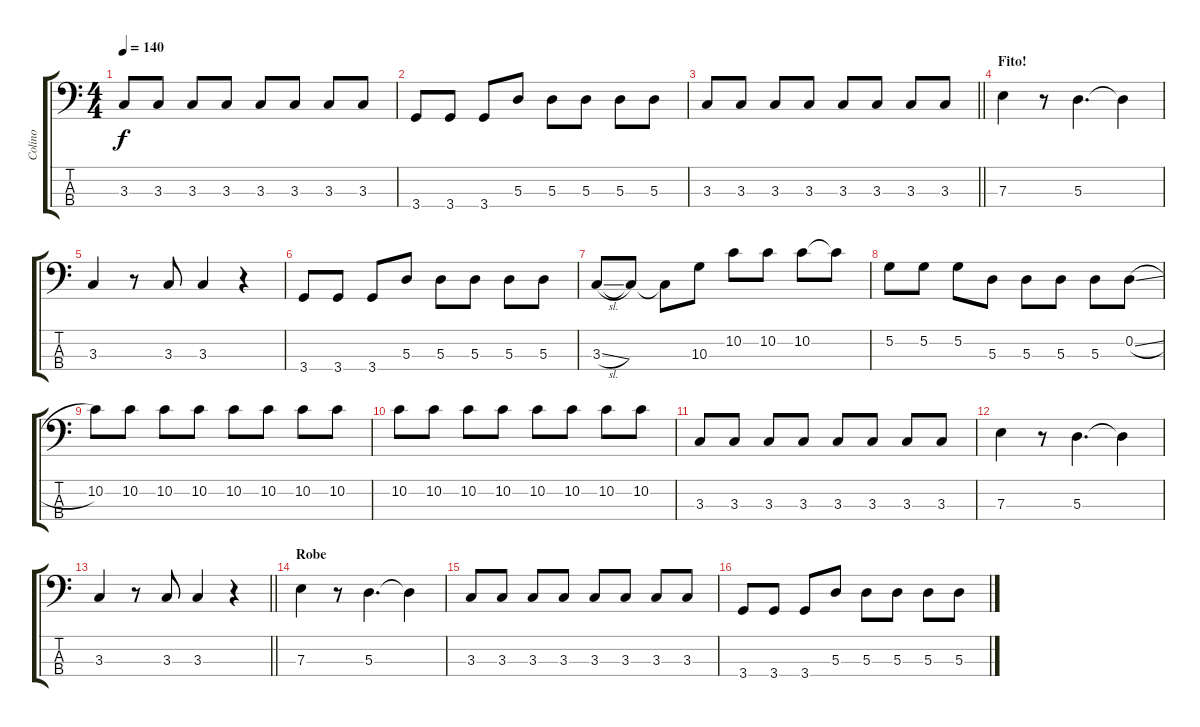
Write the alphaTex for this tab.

\track ("Colino" "Colino") {instrument electricbassfinger}
\staff {score tabs}
\tuning (G2 D2 A1 E1) {hide}
\ts (4 4)
\tempo 140
\clef f4
\ks c
3.3.8{dy f} 3.3.8 3.3.8 3.3.8 3.3.8 3.3.8 3.3.8 3.3.8 |
3.4.8 3.4.8 3.4.8 5.3.8 5.3.8 5.3.8 5.3.8 5.3.8 |
\barLineRight lightlight
3.3.8 3.3.8 3.3.8 3.3.8 3.3.8 3.3.8 3.3.8 3.3.8 |
\section ("" "Fito!")
7.3.4 r.8 5.3.4{d} 5.3{t}.4 |
3.3.4 r.8 3.3.8 3.3.4 r.4 |
3.4.8 3.4.8 3.4.8 5.3.8 5.3.8 5.3.8 5.3.8 5.3.8 |
3.3{sl}.8 3.3{t}.8 3.3{t}.8 10.3.8 10.2.8 10.2.8 10.2.8 10.2{t}.8 |
5.2.8 5.2.8 5.2.8 5.3.8 5.3.8 5.3.8 5.3.8 0.2{sl}.8 |
10.2.8 10.2.8 10.2.8 10.2.8 10.2.8 10.2.8 10.2.8 10.2.8 |
10.2.8 10.2.8 10.2.8 10.2.8 10.2.8 10.2.8 10.2.8 10.2.8 |
3.3.8 3.3.8 3.3.8 3.3.8 3.3.8 3.3.8 3.3.8 3.3.8 |
7.3.4 r.8 5.3.4{d} 5.3{t}.4 |
\barLineRight lightlight
3.3.4 r.8 3.3.8 3.3.4 r.4 |
\section ("" "Robe")
7.3.4 r.8 5.3.4{d} 5.3{t}.4 |
3.3.8 3.3.8 3.3.8 3.3.8 3.3.8 3.3.8 3.3.8 3.3.8 |
3.4.8 3.4.8 3.4.8 5.3.8 5.3.8 5.3.8 5.3.8 5.3.8
